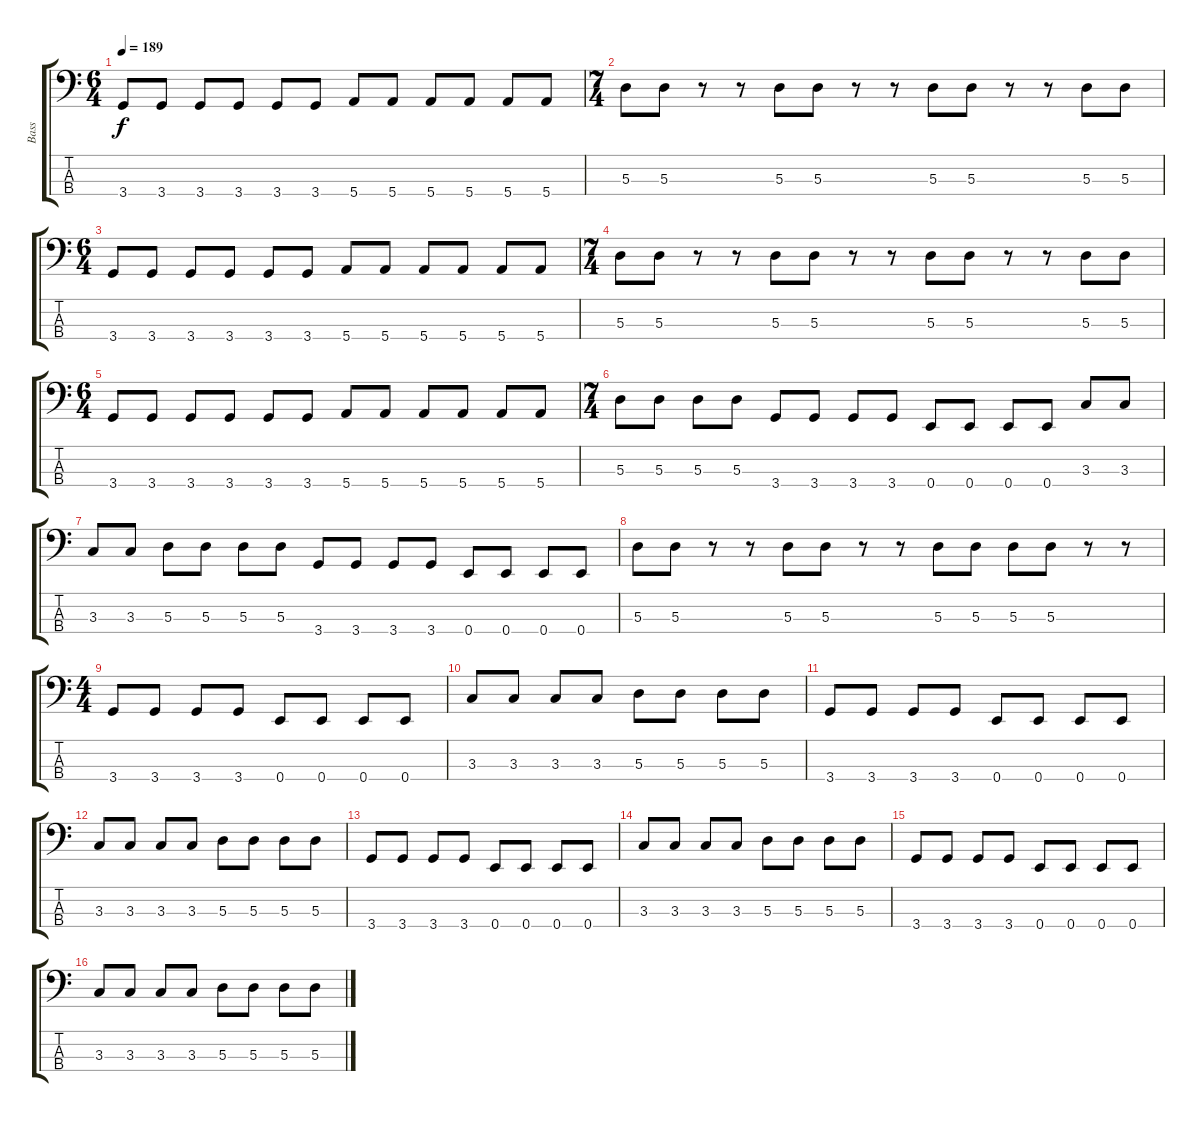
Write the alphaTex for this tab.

\track ("Bass" "Bass") {instrument electricbassfinger}
\staff {score tabs}
\tuning (G2 D2 A1 E1) {hide}
\ts (6 4)
\tempo 189
\clef f4
\ks c
3.4.8{dy f} 3.4.8 3.4.8 3.4.8 3.4.8 3.4.8 5.4.8 5.4.8 5.4.8 5.4.8 5.4.8 5.4.8 |
\ts (7 4)
5.3.8 5.3.8 r.8 r.8 5.3.8 5.3.8 r.8 r.8 5.3.8 5.3.8 r.8 r.8 5.3.8 5.3.8 |
\ts (6 4)
3.4.8 3.4.8 3.4.8 3.4.8 3.4.8 3.4.8 5.4.8 5.4.8 5.4.8 5.4.8 5.4.8 5.4.8 |
\ts (7 4)
5.3.8 5.3.8 r.8 r.8 5.3.8 5.3.8 r.8 r.8 5.3.8 5.3.8 r.8 r.8 5.3.8 5.3.8 |
\ts (6 4)
3.4.8 3.4.8 3.4.8 3.4.8 3.4.8 3.4.8 5.4.8 5.4.8 5.4.8 5.4.8 5.4.8 5.4.8 |
\ts (7 4)
5.3.8 5.3.8 5.3.8 5.3.8 3.4.8 3.4.8 3.4.8 3.4.8 0.4.8 0.4.8 0.4.8 0.4.8 3.3.8 3.3.8 |
3.3.8 3.3.8 5.3.8 5.3.8 5.3.8 5.3.8 3.4.8 3.4.8 3.4.8 3.4.8 0.4.8 0.4.8 0.4.8 0.4.8 |
5.3.8 5.3.8 r.8 r.8 5.3.8 5.3.8 r.8 r.8 5.3.8 5.3.8 5.3.8 5.3.8 r.8 r.8 |
\ts (4 4)
3.4.8 3.4.8 3.4.8 3.4.8 0.4.8 0.4.8 0.4.8 0.4.8 |
3.3.8 3.3.8 3.3.8 3.3.8 5.3.8 5.3.8 5.3.8 5.3.8 |
3.4.8 3.4.8 3.4.8 3.4.8 0.4.8 0.4.8 0.4.8 0.4.8 |
3.3.8 3.3.8 3.3.8 3.3.8 5.3.8 5.3.8 5.3.8 5.3.8 |
3.4.8 3.4.8 3.4.8 3.4.8 0.4.8 0.4.8 0.4.8 0.4.8 |
3.3.8 3.3.8 3.3.8 3.3.8 5.3.8 5.3.8 5.3.8 5.3.8 |
3.4.8 3.4.8 3.4.8 3.4.8 0.4.8 0.4.8 0.4.8 0.4.8 |
3.3.8 3.3.8 3.3.8 3.3.8 5.3.8 5.3.8 5.3.8 5.3.8
